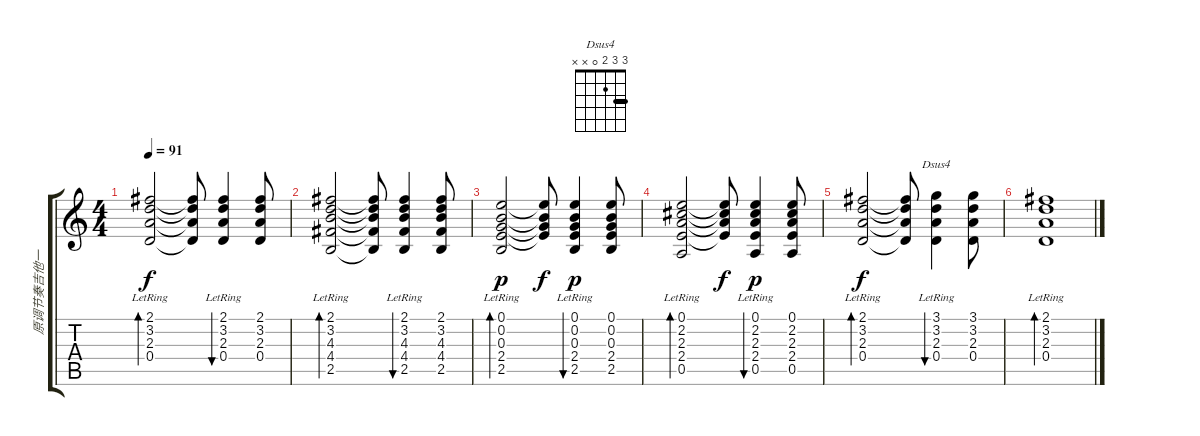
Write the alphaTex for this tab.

\track ("原调节奏吉他一" "原调节奏吉他一") {instrument acousticguitarsteel}
\staff {score tabs}
\tuning (E4 B3 G3 D3 A2 E2) {hide}
\chord ("Dsus4" 3 3 2 0 x x) {barre 3}
\ts (4 4)
\tempo 91
\clef g2
\ks c
(2.1{lr} 3.2{lr} 2.3{lr} 0.4{lr}).2{bd 30 dy f} (2.1{t} 3.2{t} 2.3{t} 0.4{t}).8 (2.1{lr} 3.2{lr} 2.3{lr} 0.4{lr}).4{bu 30} (2.1 3.2 2.3 0.4).8 |
(2.1{lr} 3.2{lr} 4.3{lr} 4.4{lr} 2.5{lr}).2{bd 30} (2.1{t} 3.2{t} 4.3{t} 4.4{t} 2.5{t}).8 (2.1{lr} 3.2{lr} 4.3{lr} 4.4{lr} 2.5).4{bu 30} (2.1 3.2 4.3 4.4 2.5).8 |
(0.1{lr} 0.2{lr} 0.3{lr} 2.4 2.5).2{bd 30 dy p} (0.1{t} 0.2{t} 0.3{t} 2.4{t}).8{dy f} (0.1{lr} 0.2{lr} 0.3{lr} 2.4{lr} 2.5).4{bu 30 dy p} (0.1 0.2 0.3 2.4 2.5).8 |
(0.1{lr} 2.2{lr} 2.3{lr} 2.4{lr} 0.5).2{bd 30} (0.1{t} 2.2{t} 2.3{t} 2.4{t}).8{dy f} (0.1{lr} 2.2{lr} 2.3{lr} 2.4{lr} 0.5).4{bu 30 dy p} (0.1 2.2 2.3 2.4 0.5).8 |
(2.1{lr} 3.2{lr} 2.3{lr} 0.4{lr}).2{bd 30 dy f} (2.1{t} 3.2{t} 2.3{t} 0.4{t}).8 (3.1{lr} 3.2{lr} 2.3{lr} 0.4{lr}).4{bu 30 ch "Dsus4"} (3.1 3.2 2.3 0.4).8 |
(2.1{lr} 3.2{lr} 2.3{lr} 0.4{lr}).1{bd 480}
